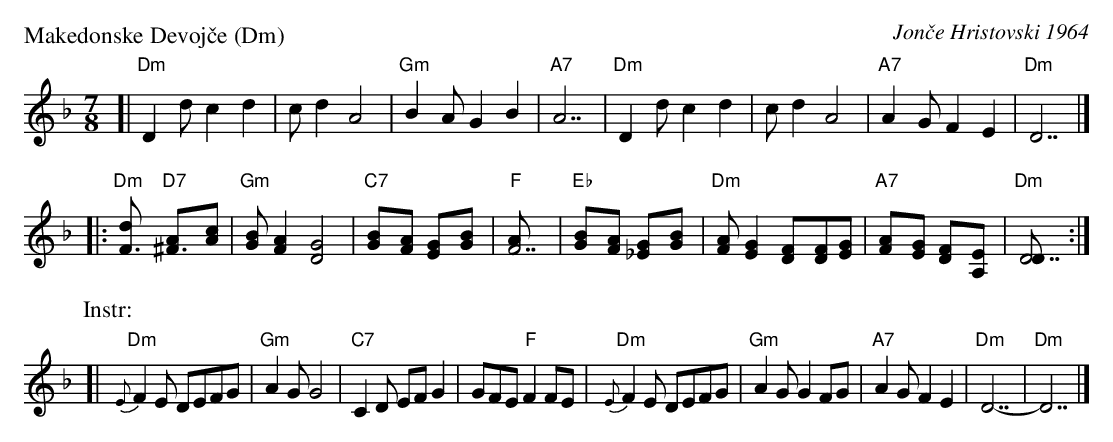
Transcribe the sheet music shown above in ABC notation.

X:1
P: Makedonske Devoj\vce (Dm)
C: Jon\vce Hristovski 1964
M: 7/8
L: 1/8
K: Dm
[| "Dm"D2d c2 d2 | cd2 A4 | "Gm"B2A G2 B2 | "A7"A7 \
|  "Dm"D2d c2 d2 | cd2 A4 | "A7"A2G F2 E2 | "Dm"D7 |]
|: "Dm"[F3d] "D7"[^F3A][Ac] | "Gm"[GB][F2A2] [D4G4] | "C7"[G2B][FA] [E2G][G2B] | "F"[F7A] \
|  "Eb"[G2B][FA] [_E2G][G2B] | "Dm"[FA][E2G2] [F2D][FD][EG] | "A7"[F2A][EG] [D2F][A,2E] | "Dm"[D7D] :|
P: Instr:
[| "Dm"{E}F2E DEFG | "Gm"A2G G4 | "C7"C2D EFG2 | GFE "F"F2FE \
|  "Dm"{E}F2E DEFG | "Gm"A2G G2FG | "A7"A2G F2E2 | "Dm"D7- | "Dm"D7 |]
